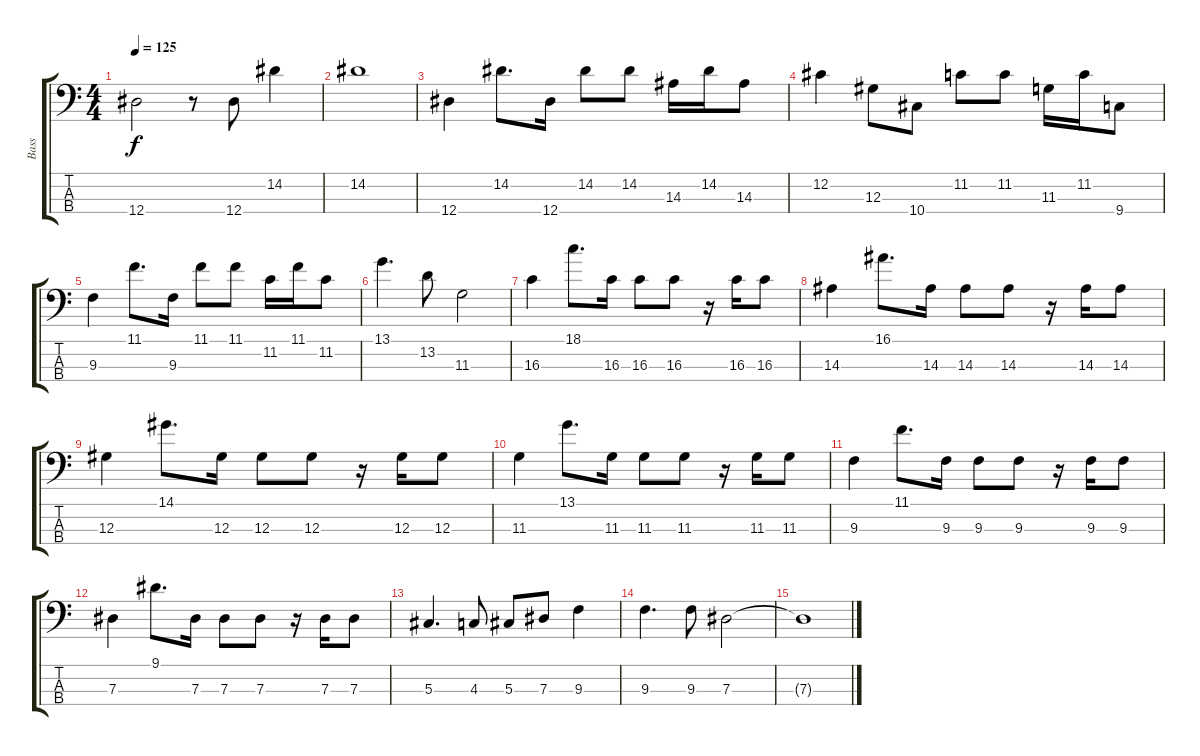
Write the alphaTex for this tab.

\track ("Bass" "Bass") {instrument electricbassfinger}
\staff {score tabs}
\tuning (Gb2 Db2 Ab1 Eb1) {hide}
\ts (4 4)
\tempo 125
\clef f4
\ks c
12.4.2{dy f} r.8 12.4.8 14.2.4 |
14.2.1 |
12.4.4 14.2.8{d} 12.4.16 14.2.8 14.2.8 14.3.16 14.2.16 14.3.8 |
12.2.4 12.3.8 10.4.8 11.2.8 11.2.8 11.3.16 11.2.16 9.4.8 |
9.3.4 11.1.8{d} 9.3.16 11.1.8 11.1.8 11.2.16 11.1.16 11.2.8 |
13.1.4{d} 13.2.8 11.3.2 |
16.3.4 18.1.8{d} 16.3.16 16.3.8 16.3.8 r.16 16.3.16 16.3.8 |
14.3.4 16.1.8{d} 14.3.16 14.3.8 14.3.8 r.16 14.3.16 14.3.8 |
12.3.4 14.1.8{d} 12.3.16 12.3.8 12.3.8 r.16 12.3.16 12.3.8 |
11.3.4 13.1.8{d} 11.3.16 11.3.8 11.3.8 r.16 11.3.16 11.3.8 |
9.3.4 11.1.8{d} 9.3.16 9.3.8 9.3.8 r.16 9.3.16 9.3.8 |
7.3.4 9.1.8{d} 7.3.16 7.3.8 7.3.8 r.16 7.3.16 7.3.8 |
5.3.4{d} 4.3.8 5.3.8 7.3.8 9.3.4 |
9.3.4{d} 9.3.8 7.3.2 |
7.3{t}.1
